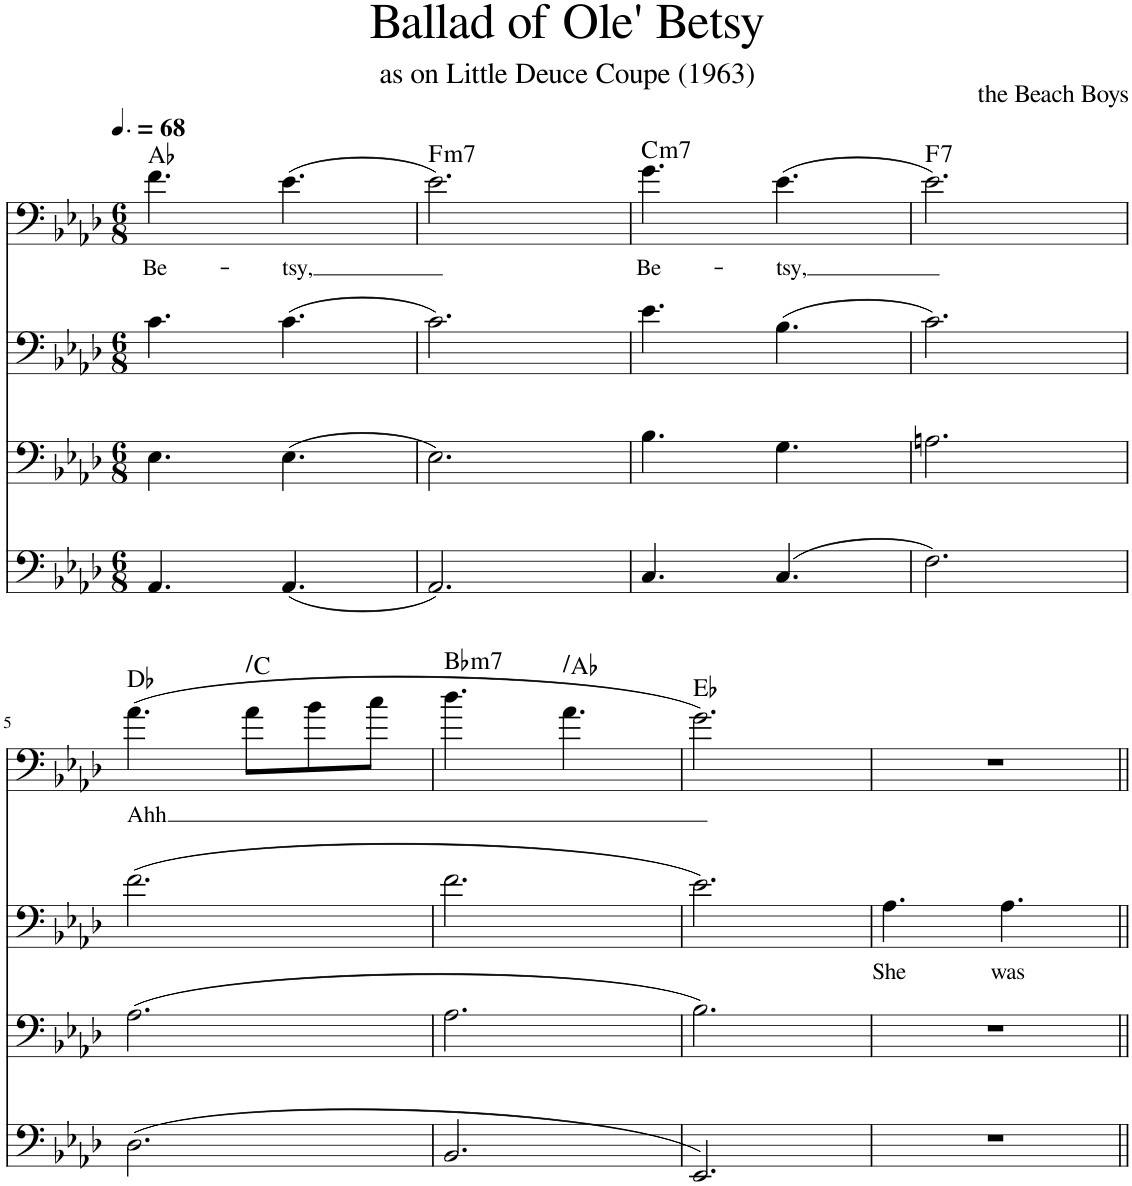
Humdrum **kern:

**kern	**kern	**kern	**text	**kern	**text	**harte
*part1	*part1	*part1	*part1	*part1	*part1	*part1
*staff4	*staff3	*staff2	*staff2	*staff1	*staff1	*
*I"Piano	*	*	*	*	*	*
*I'Pno.	*	*	*	*	*	*
*clefF4	*clefF4	*clefF4	*	*clefF4	*	*
*k[b-e-a-d-]	*k[b-e-a-d-]	*k[b-e-a-d-]	*	*k[b-e-a-d-]	*	*
*M6/8	*M6/8	*M6/8	*	*M6/8	*	*
*MM102	*MM102	*MM102	*	*MM102	*	*
=1	=1	=1	=1	=1	=1	=1
!	!	!	!	!	!LO:LY:b	!
4.AA-/	4.E-\	4.c\	.	4.f\	Be-	Ab:maj
!	!	!	!	!	!LO:LY:b	!
4.AA-/	4.E-\	4.c\	.	(4.e-\	-tsy,	.
=2	=2	=2	=2	=2	=2	=2
!	!	!	!	!	!	!LO:H:kt=m7
2.AA-/	2.E-\	2.c\	.	2.e-\)	.	F:min7
=3	=3	=3	=3	=3	=3	=3
!	!	!	!	!	!LO:LY:b	!LO:H:kt=m7
4.C/	4.B-\	4.e-\	.	4.g\	Be-	C:min7
!	!	!	!	!	!LO:LY:b	!
4.C/	4.G\	4.B-\	.	(4.e-\	-tsy,	.
=4	=4	=4	=4	=4	=4	=4
!	!	!	!	!	!	!LO:H:kt=7
2.F\	2.An\	2.c\	.	2.e-\)	.	F:7
!!LO:LB:g=z
=5	=5	=5	=5	=5	=5	=5
!	!	!	!	!	!LO:LY:b	!
2.D-\	2.A-\	2.f\	.	(4.a-\	Ahh	Db:maj
!	!	!	!	!	!	!LO:H:kt=N.C.
.	.	.	.	8a-\L	.	N
.	.	.	.	8b-\	.	.
.	.	.	.	8cc\J	.	.
=6	=6	=6	=6	=6	=6	=6
!	!	!	!	!	!	!LO:H:kt=m7
2.BB-/	2.A-\	2.f\	.	4.dd-\	.	Bb:min7
!	!	!	!	!	!	!LO:H:kt=N.C.
.	.	.	.	4.a-\	.	N
=7	=7	=7	=7	=7	=7	=7
2.EE-/	2.B-\	2.e-\	.	2.g\)	.	Eb:maj
=8	=8	=8	=8	=8	=8	=8
!	!	!	!LO:LY:b	!	!	!
2.r	2.r	4.A-\	She	2.r	.	.
!	!	!	!LO:LY:b	!	!	!
.	.	4.A-\	was	.	.	.
=||	=||	=||	=||	=||	=||	=||
*-	*-	*-	*-	*-	*-	*-
